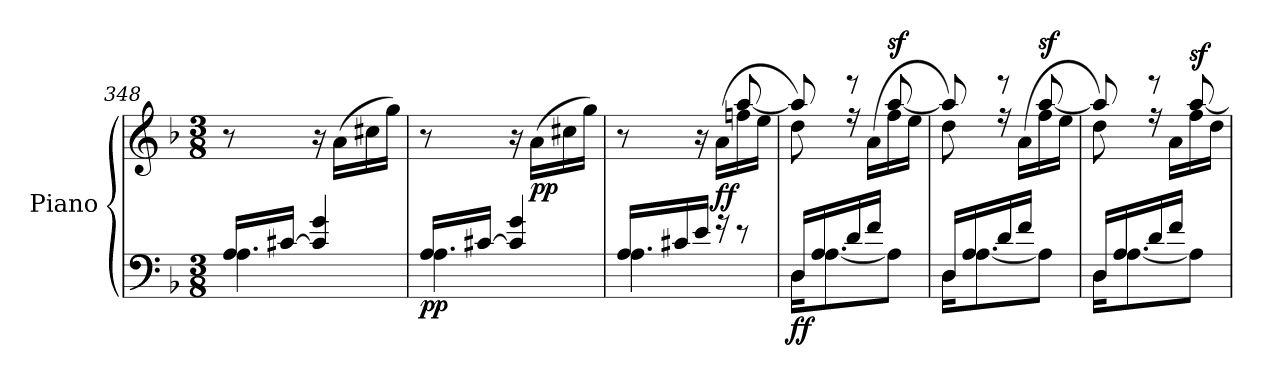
**kern	**kern	**dynam
*part1	*part1	*part1
*staff2	*staff1	*staff1/2
*I"Piano	*	*
*I'Pno	*	*
*clefF4	*clefG2	*
*k[b-]	*k[b-]	*
*M3/8	*M3/8	*
=348	=348	=348
*^	*	*
16A/LL	4.A\	8r	.
[16c#X/JJ	.	.	.
4c#/] 4g/	.	16r	.
.	.	(>16a\LL	.
.	.	16cc#X\	.
.	.	16gg\JJ)	.
=349	=349	=349	=349
!	!	!	!LO:DY:b=2
16A/LL	4.A\	8r	pp
[16c#X/JJ	.	.	.
4c#/] 4g/	.	16r	.
!	!	!	!LO:DY:b
.	.	(>16a\LL	pp
.	.	16cc#X\	.
.	.	16gg\JJ)	.
!!LO:LB:g=z
=350	=350	=350	=350
*	*	*^	*
16A/LL	4.A\	8r	4ryy	.
16c#X/	.	.	.	.
16e/JJ	.	16r	.	.
!	!	!	!	!LO:DY:b
16r	.	(<16a\LL	.	ff
8r	.	16ffn\	[8aa/	.
.	.	16ee\JJ	.	.
=351	=351	=351	=351	=351
!	!	!	!	!LO:DY:b=2
16D/LL	16D\KL	8dd\)	8aa/]	ff
16A/	[8.A\	.	.	.
16d/	.	16r	8reee	.
16f/JJ	.	(<16a\LL	.	.
!	!	!	!	!LO:DY:a
8ryy	8A\J]	16ff\	[8aa/	sf
.	.	16ee\JJ	.	.
=352	=352	=352	=352	=352
16D/LL	16D\KL	8dd\)	8aa/]	.
16A/	[8.A\	.	.	.
16d/	.	16r	8reee	.
16f/JJ	.	(<16a\LL	.	.
!	!	!	!	!LO:DY:a
8ryy	8A\J]	16ff\	[8aa/	sf
.	.	16ee\JJ	.	.
=353	=353	=353	=353	=353
16D/LL	16D\KL	8dd\)	8aa/]	.
16A/	[8.A\	.	.	.
16d/	.	16r	8reee	.
16f/JJ	.	16a\LL	.	.
!	!	!	!	!LO:DY:a
8ryy	8A\J]	16ff\	[8aa/	sf
.	.	16dd\JJ	.	.
*v	*v	*	*	*
*	*v	*v	*
=	=	=
*-	*-	*-
